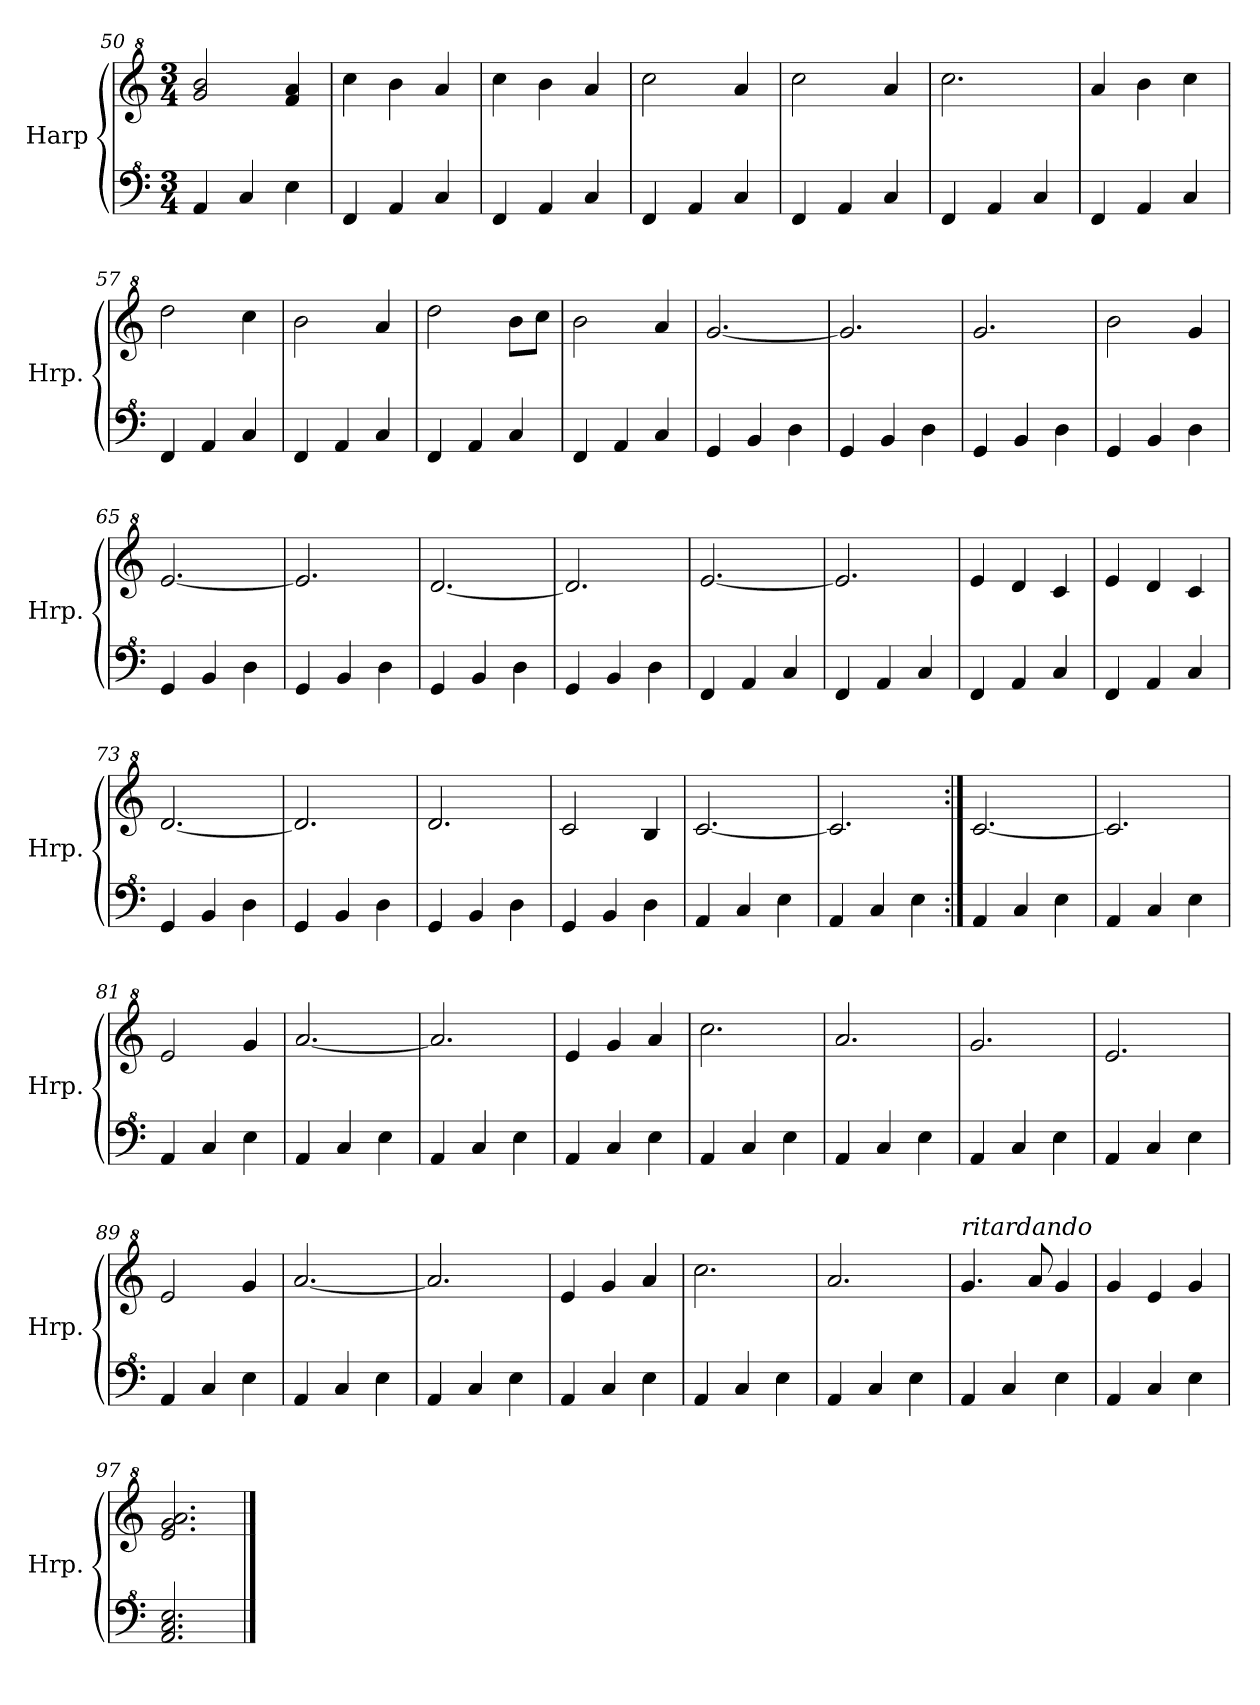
**kern	**kern
*part1	*part1
*staff2	*staff1
*I"Harp	*
*I'Hrp.	*
*clefF^4	*clefG^2
*k[]	*k[]
*M3/4	*M3/4
=50	=50
4A/	2gg/ 2bb/
4c/	.
4e\	4ff/ 4aa/
=51	=51
4F/	4ccc\
4A/	4bb\
4c/	4aa/
=52	=52
4F/	4ccc\
4A/	4bb\
4c/	4aa/
=53	=53
4F/	2ccc\
4A/	.
4c/	4aa/
=54	=54
4F/	2ccc\
4A/	.
4c/	4aa/
=55	=55
4F/	2.ccc\
4A/	.
4c/	.
=56	=56
4F/	4aa/
4A/	4bb\
4c/	4ccc\
!!LO:LB:g=z
=57	=57
4F/	2ddd\
4A/	.
4c/	4ccc\
=58	=58
4F/	2bb\
4A/	.
4c/	4aa/
=59	=59
4F/	2ddd\
4A/	.
4c/	8bb\L
.	8ccc\J
=60	=60
4F/	2bb\
4A/	.
4c/	4aa/
=61	=61
4G/	[2.gg/
4B/	.
4d\	.
=62	=62
4G/	2.gg/]
4B/	.
4d\	.
=63	=63
4G/	2.gg/
4B/	.
4d\	.
=64	=64
4G/	2bb\
4B/	.
4d\	4gg/
=65	=65
4G/	[2.ee/
4B/	.
4d\	.
=66	=66
4G/	2.ee/]
4B/	.
4d\	.
!!LO:LB:g=z
=67	=67
4G/	[2.dd/
4B/	.
4d\	.
=68	=68
4G/	2.dd/]
4B/	.
4d\	.
=69	=69
4F/	[2.ee/
4A/	.
4c/	.
=70	=70
4F/	2.ee/]
4A/	.
4c/	.
=71	=71
4F/	4ee/
4A/	4dd/
4c/	4cc/
=72	=72
4F/	4ee/
4A/	4dd/
4c/	4cc/
=73	=73
4G/	[2.dd/
4B/	.
4d\	.
=74	=74
4G/	2.dd/]
4B/	.
4d\	.
=75	=75
4G/	2.dd/
4B/	.
4d\	.
=76	=76
4G/	2cc/
4B/	.
4d\	4b/
=77	=77
4A/	[2.cc/
4c/	.
4e\	.
=78	=78
4A/	2.cc/]
4c/	.
4e\	.
!!LO:LB:g=z
=79:|!	=79:|!
4A/	[2.cc/
4c/	.
4e\	.
=80	=80
4A/	2.cc/]
4c/	.
4e\	.
=81	=81
4A/	2ee/
4c/	.
4e\	4gg/
=82	=82
4A/	[2.aa/
4c/	.
4e\	.
=83	=83
4A/	2.aa/]
4c/	.
4e\	.
=84	=84
4A/	4ee/
4c/	4gg/
4e\	4aa/
=85	=85
4A/	2.ccc\
4c/	.
4e\	.
=86	=86
4A/	2.aa/
4c/	.
4e\	.
=87	=87
4A/	2.gg/
4c/	.
4e\	.
=88	=88
4A/	2.ee/
4c/	.
4e\	.
=89	=89
4A/	2ee/
4c/	.
4e\	4gg/
=90	=90
4A/	[2.aa/
4c/	.
4e\	.
=91	=91
4A/	2.aa/]
4c/	.
4e\	.
!!LO:LB:g=z
=92	=92
4A/	4ee/
4c/	4gg/
4e\	4aa/
=93	=93
4A/	2.ccc\
4c/	.
4e\	.
=94	=94
4A/	2.aa/
4c/	.
4e\	.
=95	=95
!	!LO:TX:a:i:t=ritardando
4A/	4.gg/
4c/	.
.	8aa/
4e\	4gg/
=96	=96
4A/	4gg/
4c/	4ee/
4e\	4gg/
=97	=97
2.A/ 2.c/ 2.e/	2.ee/ 2.gg/ 2.aa/
==	==
*-	*-
